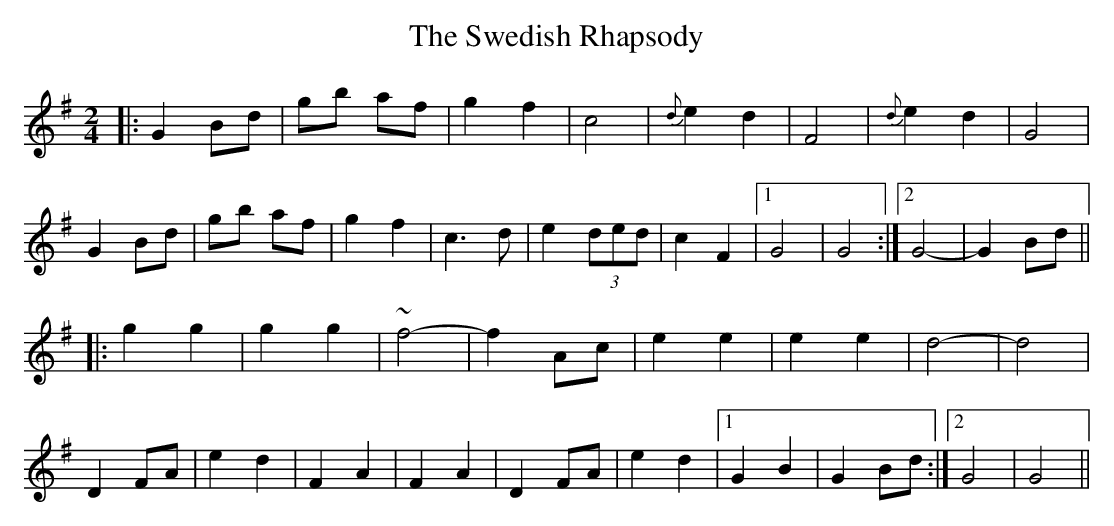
X:1
T: The Swedish Rhapsody
M: 2/4
L: 1/8
K: Gmaj
|:G2 Bd|gb af|g2 f2|c4|{d}e2d2|F4|{d}e2d2|G4|
G2 Bd|gb af|g2 f2|c3 d|e2 (3ded|c2 F2|1 G4|G4:|2 G4-|G2 Bd||
|:g2 g2|g2 g2|~f4-|f2 Ac|e2 e2|e2 e2|d4-|d4|
D2 FA|e2 d2|F2 A2|F2 A2|D2 FA|e2d2|1 G2B2|G2 Bd:|2 G4|G4||
